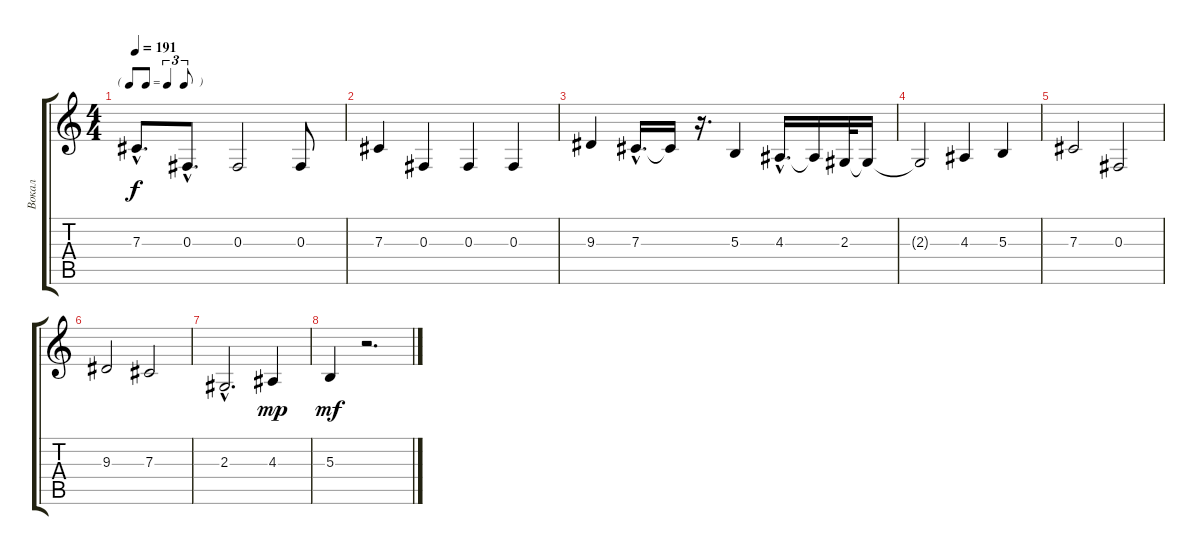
\track ("Вокал" "Вокал") {instrument rockorgan}
\staff {score tabs}
\tuning (Eb4 Bb3 Gb3 Db3 Ab2 Eb2) {hide}
\ts (4 4)
\tf triplet8th
\tempo 191
\clef g2
\ks c
7.3{hac}.8{d dy f} 0.3{hac}.8{d} 0.3.2 0.3.8 |
7.3.4 0.3.4 0.3.4 0.3.4 |
9.3.4 7.3{hac}.16{d} 7.3{t}.16 r.16{d} 5.3.4 4.3{hac}.16{d} 4.3{t}.16 2.3.32 2.3{t}.16 |
2.3{t}.2 4.3.4 5.3.4 |
7.3.2 0.3.2 |
9.3.2 7.3.2 |
2.3{hac}.2{d} 4.3.4{dy mp} |
5.3.4{dy mf} r.2{d}
